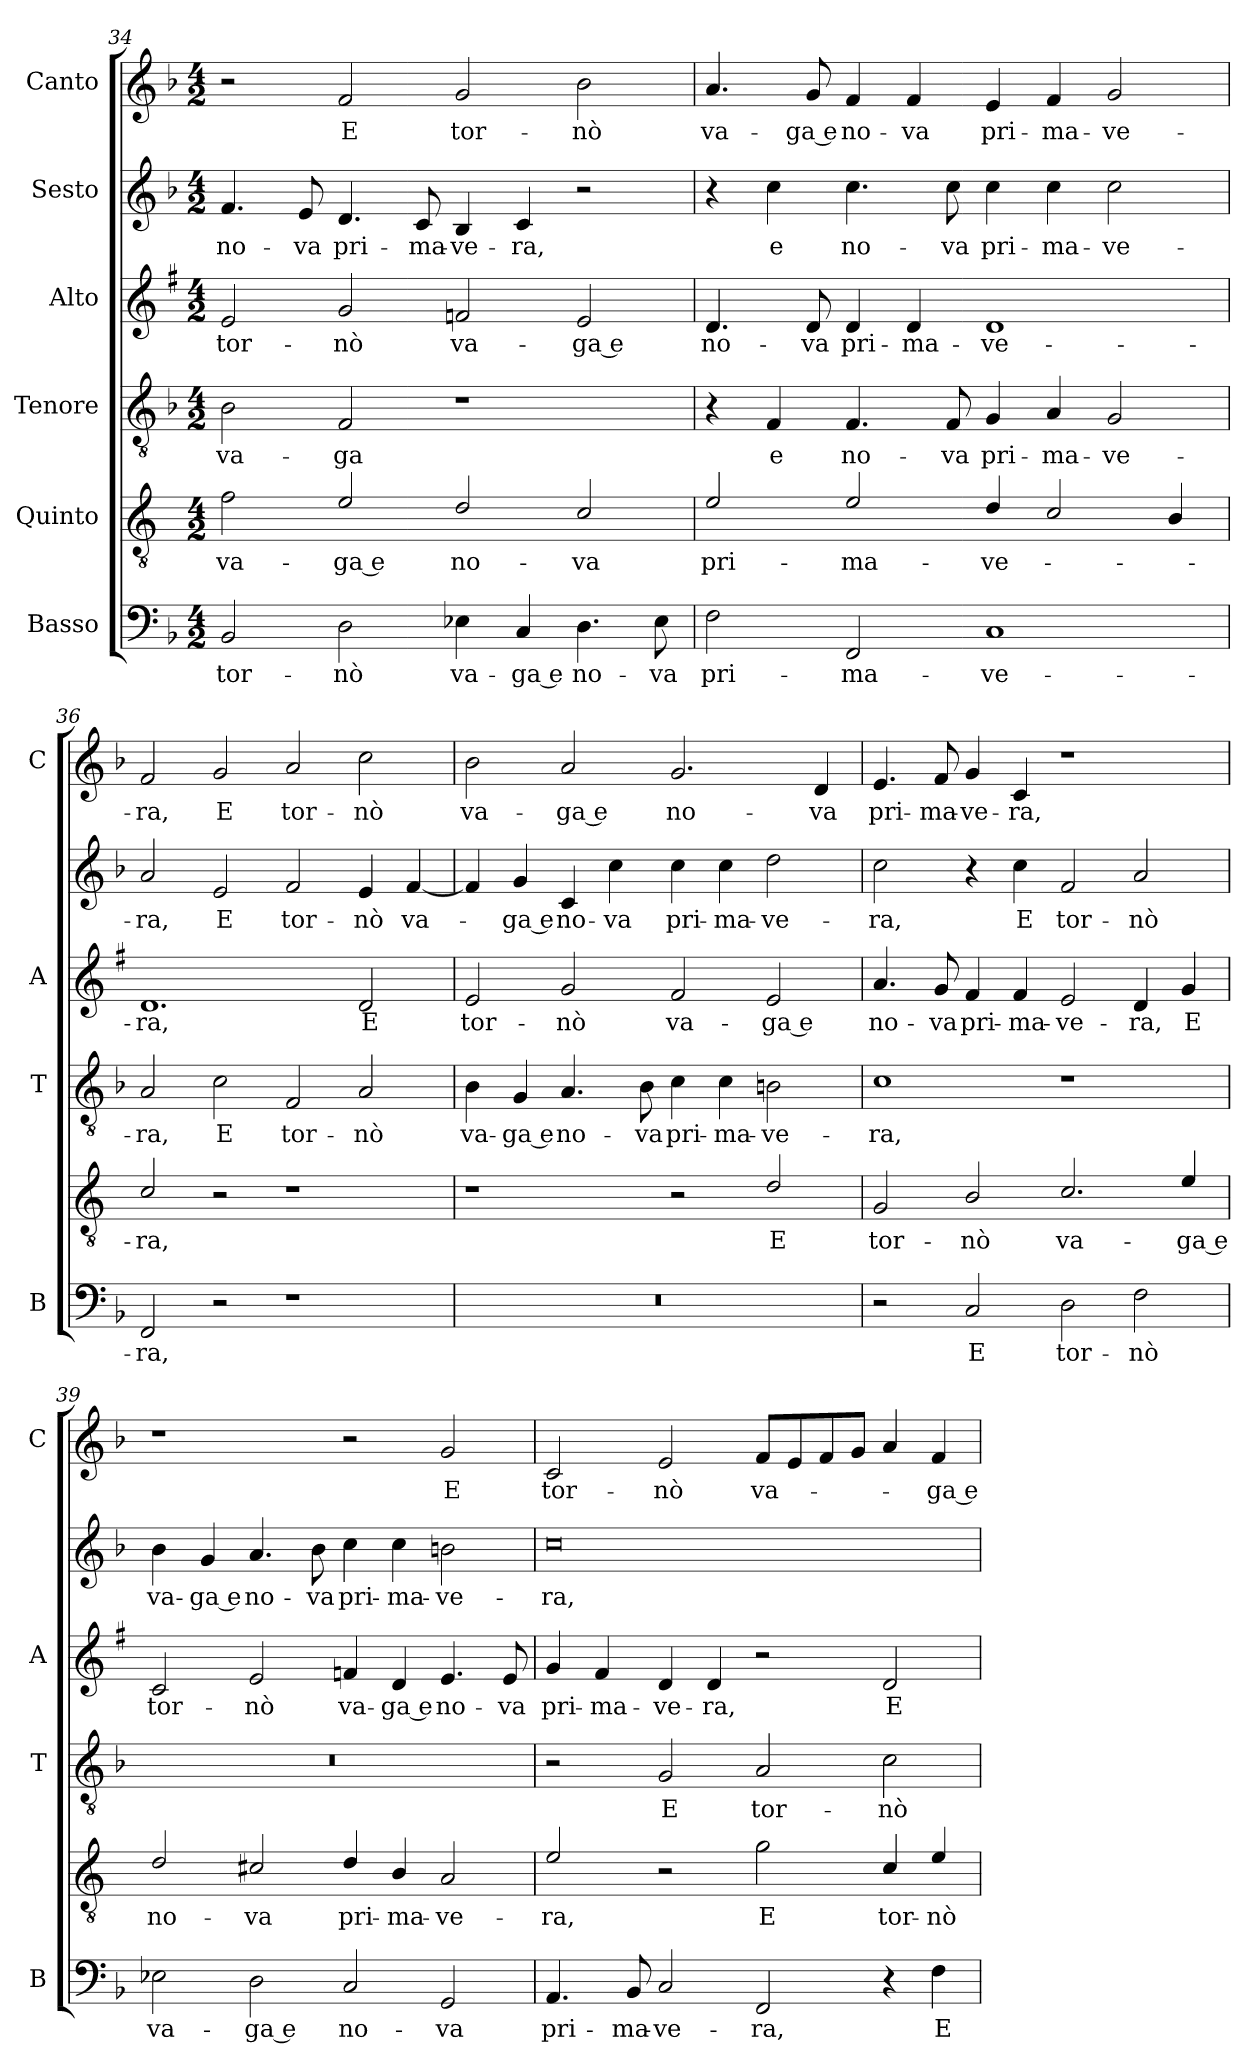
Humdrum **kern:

**kern	**text	**kern	**text	**kern	**text	**kern	**text	**kern	**text	**kern	**text
*part6	*part6	*part5	*part5	*part4	*part4	*part3	*part3	*part2	*part2	*part1	*part1
*staff6	*staff6	*staff5	*staff5	*staff4	*staff4	*staff3	*staff3	*staff2	*staff2	*staff1	*staff1
*I"Basso	*	*I"Quinto	*	*I"Tenore	*	*I"Alto	*	*I"Sesto	*	*I"Canto	*
*I'B	*	*	*	*I'T	*	*I'A	*	*	*	*I'C	*
*clefF4	*	*clefGv2	*	*clefGv2	*	*clefG2	*	*clefG2	*	*clefG2	*
*	*	*ITrd4c7	*	*	*	*ITrd1c2	*	*	*	*	*
*k[b-]	*	*k[b-]	*	*k[b-]	*	*k[b-]	*	*k[b-]	*	*k[b-]	*
*F:	*	*F:	*	*F:	*	*F:	*	*F:	*	*F:	*
*M4/2	*	*M4/2	*	*M4/2	*	*M4/2	*	*M4/2	*	*M4/2	*
=34	=34	=34	=34	=34	=34	=34	=34	=34	=34	=34	=34
!	!LO:LY:b	!	!LO:LY:b	!	!LO:LY:b	!	!LO:LY:b	!	!LO:LY:b	!	!
2BB-/	tor-	2B-\	va-	2B-\	va-	2d/	tor-	4.f/	no-	2r	.
!	!	!	!	!	!	!	!	!	!LO:LY:b	!	!
.	.	.	.	.	.	.	.	8e/	-va	.	.
!	!LO:LY:b	!	!LO:LY:b	!	!LO:LY:b	!	!LO:LY:b	!	!LO:LY:b	!	!LO:LY:b
2D\	-nò	2A/	-ga e	2F/	-ga	2f/	-nò	4.d/	pri-	2f/	E
!	!	!	!	!	!	!	!	!	!LO:LY:b	!	!
.	.	.	.	.	.	.	.	8c/	-ma-	.	.
!	!LO:LY:b	!	!LO:LY:b	!	!	!	!LO:LY:b	!	!LO:LY:b	!	!LO:LY:b
4E-X\	va-	2G/	no-	1r	.	2e-X/	va-	4B-/	-ve-	2g/	tor-
!	!LO:LY:b	!	!	!	!	!	!	!	!LO:LY:b	!	!
4C/	-ga e	.	.	.	.	.	.	4c/	-ra,	.	.
!	!LO:LY:b	!	!LO:LY:b	!	!	!	!LO:LY:b	!	!	!	!LO:LY:b
4.D\	no-	2F/	-va	.	.	2d/	-ga e	2r	.	2b-\	-nò
!	!LO:LY:b	!	!	!	!	!	!	!	!	!	!
8E-\	-va	.	.	.	.	.	.	.	.	.	.
=35	=35	=35	=35	=35	=35	=35	=35	=35	=35	=35	=35
!	!LO:LY:b	!	!LO:LY:b	!	!	!	!LO:LY:b	!	!	!	!LO:LY:b
2F\	pri-	2A/	pri-	4r	.	4.c/	no-	4r	.	4.a/	va-
!	!	!	!	!	!LO:LY:b	!	!	!	!LO:LY:b	!	!
.	.	.	.	4F/	e	.	.	4cc\	e	.	.
!	!	!	!	!	!	!	!LO:LY:b	!	!	!	!LO:LY:b
.	.	.	.	.	.	8c/	-va	.	.	8g/	-ga e
!	!LO:LY:b	!	!LO:LY:b	!	!LO:LY:b	!	!LO:LY:b	!	!LO:LY:b	!	!LO:LY:b
2FF/	-ma-	2A/	-ma-	4.F/	no-	4c/	pri-	4.cc\	no-	4f/	no-
!	!	!	!	!	!	!	!LO:LY:b	!	!	!	!LO:LY:b
.	.	.	.	.	.	4c/	-ma-	.	.	4f/	-va
!	!	!	!	!	!LO:LY:b	!	!	!	!LO:LY:b	!	!
.	.	.	.	8F/	-va	.	.	8cc\	-va	.	.
!	!LO:LY:b	!	!LO:LY:b	!	!LO:LY:b	!	!LO:LY:b	!	!LO:LY:b	!	!LO:LY:b
1C	-ve-	4G/	-ve-	4G/	pri-	1c	-ve-	4cc\	pri-	4e/	pri-
!	!	!	!	!	!LO:LY:b	!	!	!	!LO:LY:b	!	!LO:LY:b
.	.	2F/	.	4A/	-ma-	.	.	4cc\	-ma-	4f/	-ma-
!	!	!	!	!	!LO:LY:b	!	!	!	!LO:LY:b	!	!LO:LY:b
.	.	.	.	2G/	-ve-	.	.	2cc\	-ve-	2g/	-ve-
.	.	4E/	.	.	.	.	.	.	.	.	.
=36	=36	=36	=36	=36	=36	=36	=36	=36	=36	=36	=36
!	!LO:LY:b	!	!LO:LY:b	!	!LO:LY:b	!	!LO:LY:b	!	!LO:LY:b	!	!LO:LY:b
2FF/	-ra,	2F/	-ra,	2A/	-ra,	1.c	-ra,	2a/	-ra,	2f/	-ra,
!	!	!	!	!	!LO:LY:b	!	!	!	!LO:LY:b	!	!LO:LY:b
2r	.	2r	.	2c\	E	.	.	2e/	E	2g/	E
!	!	!	!	!	!LO:LY:b	!	!	!	!LO:LY:b	!	!LO:LY:b
1r	.	1r	.	2F/	tor-	.	.	2f/	tor-	2a/	tor-
!	!	!	!	!	!LO:LY:b	!	!LO:LY:b	!	!LO:LY:b	!	!LO:LY:b
.	.	.	.	2A/	-nò	2c/	E	4e/	-nò	2cc\	-nò
!	!	!	!	!	!	!	!	!	!LO:LY:b	!	!
.	.	.	.	.	.	.	.	[4f/	va-	.	.
!!LO:LB:g=z
=37	=37	=37	=37	=37	=37	=37	=37	=37	=37	=37	=37
!	!	!	!	!	!LO:LY:b	!	!LO:LY:b	!	!	!	!LO:LY:b
0r	.	1r	.	4B-\	va-	2d/	tor-	4f/]	.	2b-\	va-
!	!	!	!	!	!LO:LY:b	!	!	!	!LO:LY:b	!	!
.	.	.	.	4G/	-ga e	.	.	4g/	-ga e	.	.
!	!	!	!	!	!LO:LY:b	!	!LO:LY:b	!	!LO:LY:b	!	!LO:LY:b
.	.	.	.	4.A/	no-	2f/	-nò	4c/	no-	2a/	-ga e
!	!	!	!	!	!	!	!	!	!LO:LY:b	!	!
.	.	.	.	.	.	.	.	4cc\	-va	.	.
!	!	!	!	!	!LO:LY:b	!	!	!	!	!	!
.	.	.	.	8B-\	-va	.	.	.	.	.	.
!	!	!	!	!	!LO:LY:b	!	!LO:LY:b	!	!LO:LY:b	!	!LO:LY:b
.	.	2r	.	4c\	pri-	2e/	va-	4cc\	pri-	2.g/	no-
!	!	!	!	!	!LO:LY:b	!	!	!	!LO:LY:b	!	!
.	.	.	.	4c\	-ma-	.	.	4cc\	-ma-	.	.
!	!	!	!LO:LY:b	!	!LO:LY:b	!	!LO:LY:b	!	!LO:LY:b	!	!
.	.	2G/	E	2Bn\	-ve-	2d/	-ga e	2dd\	-ve-	.	.
!	!	!	!	!	!	!	!	!	!	!	!LO:LY:b
.	.	.	.	.	.	.	.	.	.	4d/	-va
=38	=38	=38	=38	=38	=38	=38	=38	=38	=38	=38	=38
!	!	!	!LO:LY:b	!	!LO:LY:b	!	!LO:LY:b	!	!LO:LY:b	!	!LO:LY:b
2r	.	2C/	tor-	1c	-ra,	4.g/	no-	2cc\	-ra,	4.e/	pri-
!	!	!	!	!	!	!	!LO:LY:b	!	!	!	!LO:LY:b
.	.	.	.	.	.	8f/	-va	.	.	8f/	-ma-
!	!LO:LY:b	!	!LO:LY:b	!	!	!	!LO:LY:b	!	!	!	!LO:LY:b
2C/	E	2E/	-nò	.	.	4e/	pri-	4r	.	4g/	-ve-
!	!	!	!	!	!	!	!LO:LY:b	!	!LO:LY:b	!	!LO:LY:b
.	.	.	.	.	.	4e/	-ma-	4cc\	E	4c/	-ra,
!	!LO:LY:b	!	!LO:LY:b	!	!	!	!LO:LY:b	!	!LO:LY:b	!	!
2D\	tor-	2.F/	va-	1r	.	2d/	-ve-	2f/	tor-	1r	.
!	!LO:LY:b	!	!	!	!	!	!LO:LY:b	!	!LO:LY:b	!	!
2F\	-nò	.	.	.	.	4c/	-ra,	2a/	-nò	.	.
!	!	!	!LO:LY:b	!	!	!	!LO:LY:b	!	!	!	!
.	.	4A/	-ga e	.	.	4f/	E	.	.	.	.
=39	=39	=39	=39	=39	=39	=39	=39	=39	=39	=39	=39
!	!LO:LY:b	!	!LO:LY:b	!	!	!	!LO:LY:b	!	!LO:LY:b	!	!
2E-X\	va-	2G/	no-	0r	.	2B-/	tor-	4b-\	va-	1r	.
!	!	!	!	!	!	!	!	!	!LO:LY:b	!	!
.	.	.	.	.	.	.	.	4g/	-ga e	.	.
!	!LO:LY:b	!	!LO:LY:b	!	!	!	!LO:LY:b	!	!LO:LY:b	!	!
2D\	-ga e	2F#X/	-va	.	.	2d/	-nò	4.a/	no-	.	.
!	!	!	!	!	!	!	!	!	!LO:LY:b	!	!
.	.	.	.	.	.	.	.	8b-\	-va	.	.
!	!LO:LY:b	!	!LO:LY:b	!	!	!	!LO:LY:b	!	!LO:LY:b	!	!
2C/	no-	4G/	pri-	.	.	4e-X/	va-	4cc\	pri-	2r	.
!	!	!	!LO:LY:b	!	!	!	!LO:LY:b	!	!LO:LY:b	!	!
.	.	4E/	-ma-	.	.	4c/	-ga e	4cc\	-ma-	.	.
!	!LO:LY:b	!	!LO:LY:b	!	!	!	!LO:LY:b	!	!LO:LY:b	!	!LO:LY:b
2GG/	-va	2D/	-ve-	.	.	4.d/	no-	2bn\	-ve-	2g/	E
!	!	!	!	!	!	!	!LO:LY:b	!	!	!	!
.	.	.	.	.	.	8d/	-va	.	.	.	.
=40	=40	=40	=40	=40	=40	=40	=40	=40	=40	=40	=40
!	!LO:LY:b	!	!LO:LY:b	!	!	!	!LO:LY:b	!	!LO:LY:b	!	!LO:LY:b
4.AA/	pri-	2A/	-ra,	2r	.	4f/	pri-	0cc	-ra,	2c/	tor-
!	!	!	!	!	!	!	!LO:LY:b	!	!	!	!
.	.	.	.	.	.	4e/	-ma-	.	.	.	.
!	!LO:LY:b	!	!	!	!	!	!	!	!	!	!
8BB-/	-ma-	.	.	.	.	.	.	.	.	.	.
!	!LO:LY:b	!	!	!	!LO:LY:b	!	!LO:LY:b	!	!	!	!LO:LY:b
2C/	-ve-	2r	.	2G/	E	4c/	-ve-	.	.	2e/	-nò
!	!	!	!	!	!	!	!LO:LY:b	!	!	!	!
.	.	.	.	.	.	4c/	-ra,	.	.	.	.
!	!LO:LY:b	!	!LO:LY:b	!	!LO:LY:b	!	!	!	!	!	!LO:LY:b
2FF/	-ra,	2c\	E	2A/	tor-	2r	.	.	.	8f/L	va-
.	.	.	.	.	.	.	.	.	.	8e/	.
.	.	.	.	.	.	.	.	.	.	8f/	.
.	.	.	.	.	.	.	.	.	.	8g/J	.
!	!	!	!LO:LY:b	!	!LO:LY:b	!	!LO:LY:b	!	!	!	!
4r	.	4F/	tor-	2c\	-nò	2c/	E	.	.	4a/	.
!	!LO:LY:b	!	!LO:LY:b	!	!	!	!	!	!	!	!LO:LY:b
4F\	E	4A/	-nò	.	.	.	.	.	.	4f/	-ga e
=	=	=	=	=	=	=	=	=	=	=	=
*-	*-	*-	*-	*-	*-	*-	*-	*-	*-	*-	*-
